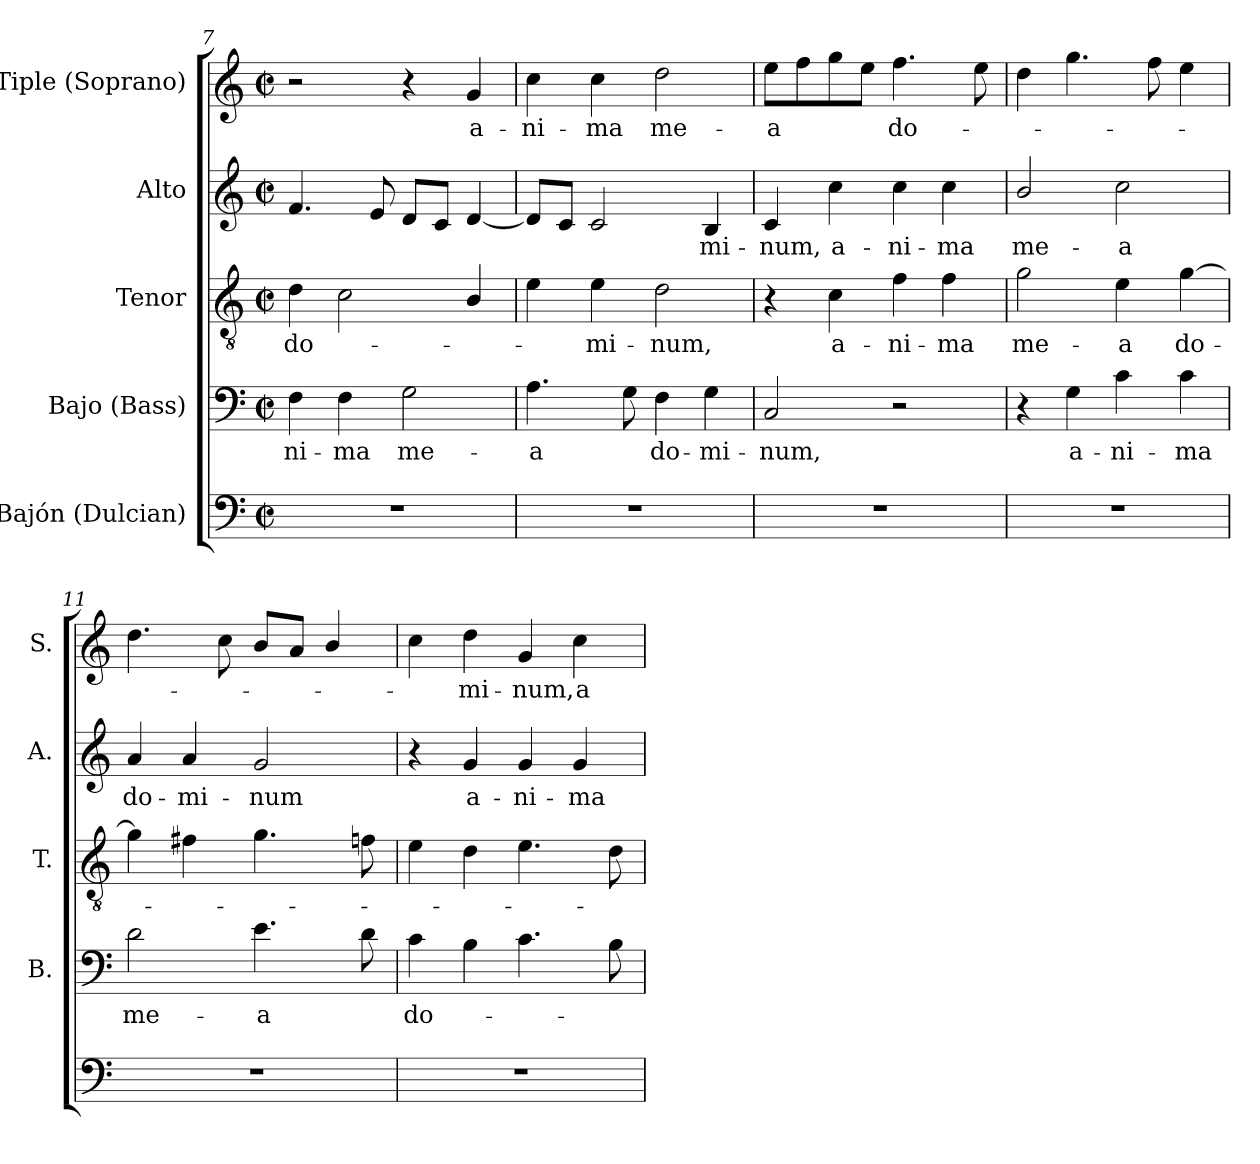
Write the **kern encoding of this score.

**kern	**kern	**text	**kern	**text	**kern	**text	**kern	**text
*part5	*part4	*part4	*part3	*part3	*part2	*part2	*part1	*part1
*staff5	*staff4	*staff4	*staff3	*staff3	*staff2	*staff2	*staff1	*staff1
*I"Bajón (Dulcian)	*I"Bajo (Bass)	*	*I"Tenor	*	*I"Alto	*	*I"Tiple (Soprano)	*
*	*I'B.	*	*I'T.	*	*I'A.	*	*I'S.	*
!!LO:LB:g=z
*clefF4	*clefF4	*	*clefGv2	*	*clefG2	*	*clefG2	*
*	*	*	*ITrd7c12	*	*	*	*	*
*k[]	*k[]	*	*k[]	*	*k[]	*	*k[]	*
*C:	*C:	*	*C:	*	*C:	*	*C:	*
*M2/2	*M2/2	*	*M2/2	*	*M2/2	*	*M2/2	*
*met(c|)	*met(c|)	*	*met(c|)	*	*met(c|)	*	*met(c|)	*
=7	=7	=7	=7	=7	=7	=7	=7	=7
!	!	!LO:LY:b:color=#000000	!	!	!	!	!	!
!	!	!	!	!LO:LY:b:color=#000000	!	!	!	!
1r	4Fi\	-ni-	4Di\	do-	4.fi/	.	2r	.
!	!	!LO:LY:b:color=#000000	!	!	!	!	!	!
.	4Fi\	-ma	2Ci\	.	.	.	.	.
.	.	.	.	.	8ei/	.	.	.
!	!	!LO:LY:b:color=#000000	!	!	!	!	!	!
.	2Gi\	me-	.	.	8di/L	.	4r	.
.	.	.	.	.	8ci/J	.	.	.
!	!	!	!	!	!	!	!	!LO:LY:b:color=#000000
.	.	.	4BBi/	.	[4di/	.	4gi/	a-
=8	=8	=8	=8	=8	=8	=8	=8	=8
!	!	!LO:LY:b:color=#000000	!	!	!	!	!	!
!	!	!	!	!	!	!	!	!LO:LY:b:color=#000000
1r	4.Ai\	-a	4Ei\	.	8di/L]	.	4cci\	-ni-
.	.	.	.	.	8ci/J	.	.	.
!	!	!	!	!LO:LY:b:color=#000000	!	!	!	!
!	!	!	!	!	!	!	!	!LO:LY:b:color=#000000
.	.	.	4Ei\	-mi-	2ci/	.	4cci\	-ma
.	8Gi\	.	.	.	.	.	.	.
!	!	!LO:LY:b:color=#000000	!	!	!	!	!	!
!	!	!	!	!LO:LY:b:color=#000000	!	!	!	!
!	!	!	!	!	!	!	!	!LO:LY:b:color=#000000
.	4Fi\	do-	2Di\	-num,	.	.	2ddi\	me-
!	!	!LO:LY:b:color=#000000	!	!	!	!	!	!
!	!	!	!	!	!	!LO:LY:b:color=#000000	!	!
.	4Gi\	-mi-	.	.	4Bi/	-mi-	.	.
=9	=9	=9	=9	=9	=9	=9	=9	=9
!	!	!LO:LY:b:color=#000000	!	!	!	!	!	!
!	!	!	!	!	!	!LO:LY:b:color=#000000	!	!
!	!	!	!	!	!	!	!	!LO:LY:b:color=#000000
1r	2Ci/	-num,	4r	.	4ci/	-num,	8eei\L	-a
.	.	.	.	.	.	.	8ffi\	.
!	!	!	!	!LO:LY:b:color=#000000	!	!	!	!
!	!	!	!	!	!	!LO:LY:b:color=#000000	!	!
.	.	.	4Ci\	a-	4cci\	a-	8ggi\	.
.	.	.	.	.	.	.	8eei\J	.
!	!	!	!	!LO:LY:b:color=#000000	!	!	!	!
!	!	!	!	!	!	!LO:LY:b:color=#000000	!	!
!	!	!	!	!	!	!	!	!LO:LY:b:color=#000000
.	2r	.	4Fi\	-ni-	4cci\	-ni-	4.ffi\	do-
!	!	!	!	!LO:LY:b:color=#000000	!	!	!	!
!	!	!	!	!	!	!LO:LY:b:color=#000000	!	!
.	.	.	4Fi\	-ma	4cci\	-ma	.	.
.	.	.	.	.	.	.	8eei\	.
=10	=10	=10	=10	=10	=10	=10	=10	=10
!	!	!	!	!LO:LY:b:color=#000000	!	!	!	!
!	!	!	!	!	!	!LO:LY:b:color=#000000	!	!
1r	4r	.	2Gi\	me-	2bi/	me-	4ddi\	.
!	!	!LO:LY:b:color=#000000	!	!	!	!	!	!
.	4Gi\	a-	.	.	.	.	4.ggi\	.
!	!	!LO:LY:b:color=#000000	!	!	!	!	!	!
!	!	!	!	!LO:LY:b:color=#000000	!	!	!	!
!	!	!	!	!	!	!LO:LY:b:color=#000000	!	!
.	4ci\	-ni-	4Ei\	-a	2cci\	-a	.	.
.	.	.	.	.	.	.	8ffi\	.
!	!	!LO:LY:b:color=#000000	!	!	!	!	!	!
!	!	!	!	!LO:LY:b:color=#000000	!	!	!	!
.	4ci\	-ma	[4Gi\	do-	.	.	4eei\	.
=11	=11	=11	=11	=11	=11	=11	=11	=11
!	!	!LO:LY:b:color=#000000	!	!	!	!	!	!
!	!	!	!	!	!	!LO:LY:b:color=#000000	!	!
1r	2di\	me-	4Gi\]	.	4ai/	do-	4.ddi\	.
!	!	!	!	!	!	!LO:LY:b:color=#000000	!	!
.	.	.	4F#Xi\	.	4ai/	-mi-	.	.
.	.	.	.	.	.	.	8cci\	.
!	!	!LO:LY:b:color=#000000	!	!	!	!	!	!
!	!	!	!	!	!	!LO:LY:b:color=#000000	!	!
.	4.ei\	-a	4.Gi\	.	2gi/	-num	8bi/L	.
.	.	.	.	.	.	.	8ai/J	.
.	.	.	.	.	.	.	4bi/	.
.	8di\	.	8Fi\	.	.	.	.	.
!!LO:LB:g=z
=12	=12	=12	=12	=12	=12	=12	=12	=12
!	!	!LO:LY:b:color=#000000	!	!	!	!	!	!
1r	4ci\	do-	4Ei\	.	4r	.	4cci\	.
!	!	!	!	!	!	!LO:LY:b:color=#000000	!	!
!	!	!	!	!	!	!	!	!LO:LY:b:color=#000000
.	4Bi\	.	4Di\	.	4gi/	a-	4ddi\	-mi-
!	!	!	!	!	!	!LO:LY:b:color=#000000	!	!
!	!	!	!	!	!	!	!	!LO:LY:b:color=#000000
.	4.ci\	.	4.Ei\	.	4gi/	-ni-	4gi/	-num,
!	!	!	!	!	!	!LO:LY:b:color=#000000	!	!
!	!	!	!	!	!	!	!	!LO:LY:b:color=#000000
.	.	.	.	.	4gi/	-ma	4cci\	a-
.	8Bi\	.	8Di\	.	.	.	.	.
=	=	=	=	=	=	=	=	=
*-	*-	*-	*-	*-	*-	*-	*-	*-
